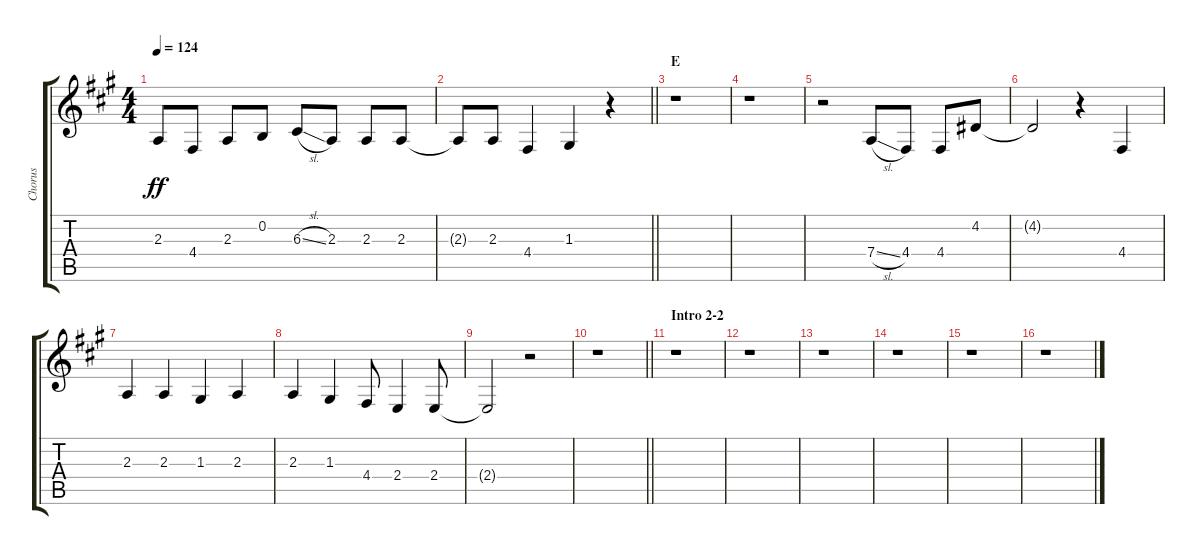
\track ("Chorus" "Chorus") {instrument voiceoohs}
\staff {score tabs}
\tuning (E4 B3 G3 D3 A2 E2) {hide}
\ts (4 4)
\tempo 124
\clef g2
\ks a
2.3.8{dy ff} 4.4.8 2.3.8 0.2.8 6.3{sl}.8 2.3.8 2.3.8 2.3.8 |
\barLineRight lightlight
2.3{t}.8 2.3.8 4.4.4 1.3.4 r.4 |
\section ("" "E")
r.1 |
r.1 |
r.2 7.4{sl}.8 4.4.8 4.4.8 4.2.8 |
4.2{t}.2 r.4 4.4.4 |
2.3.4 2.3.4 1.3.4 2.3.4 |
2.3.4 1.3.4 4.4.8 2.4.4 2.4.8 |
2.4{t}.2 r.2 |
\barLineRight lightlight
r.1 |
\section ("" "Intro 2-2")
r.1 |
r.1 |
r.1 |
r.1 |
r.1 |
r.1
